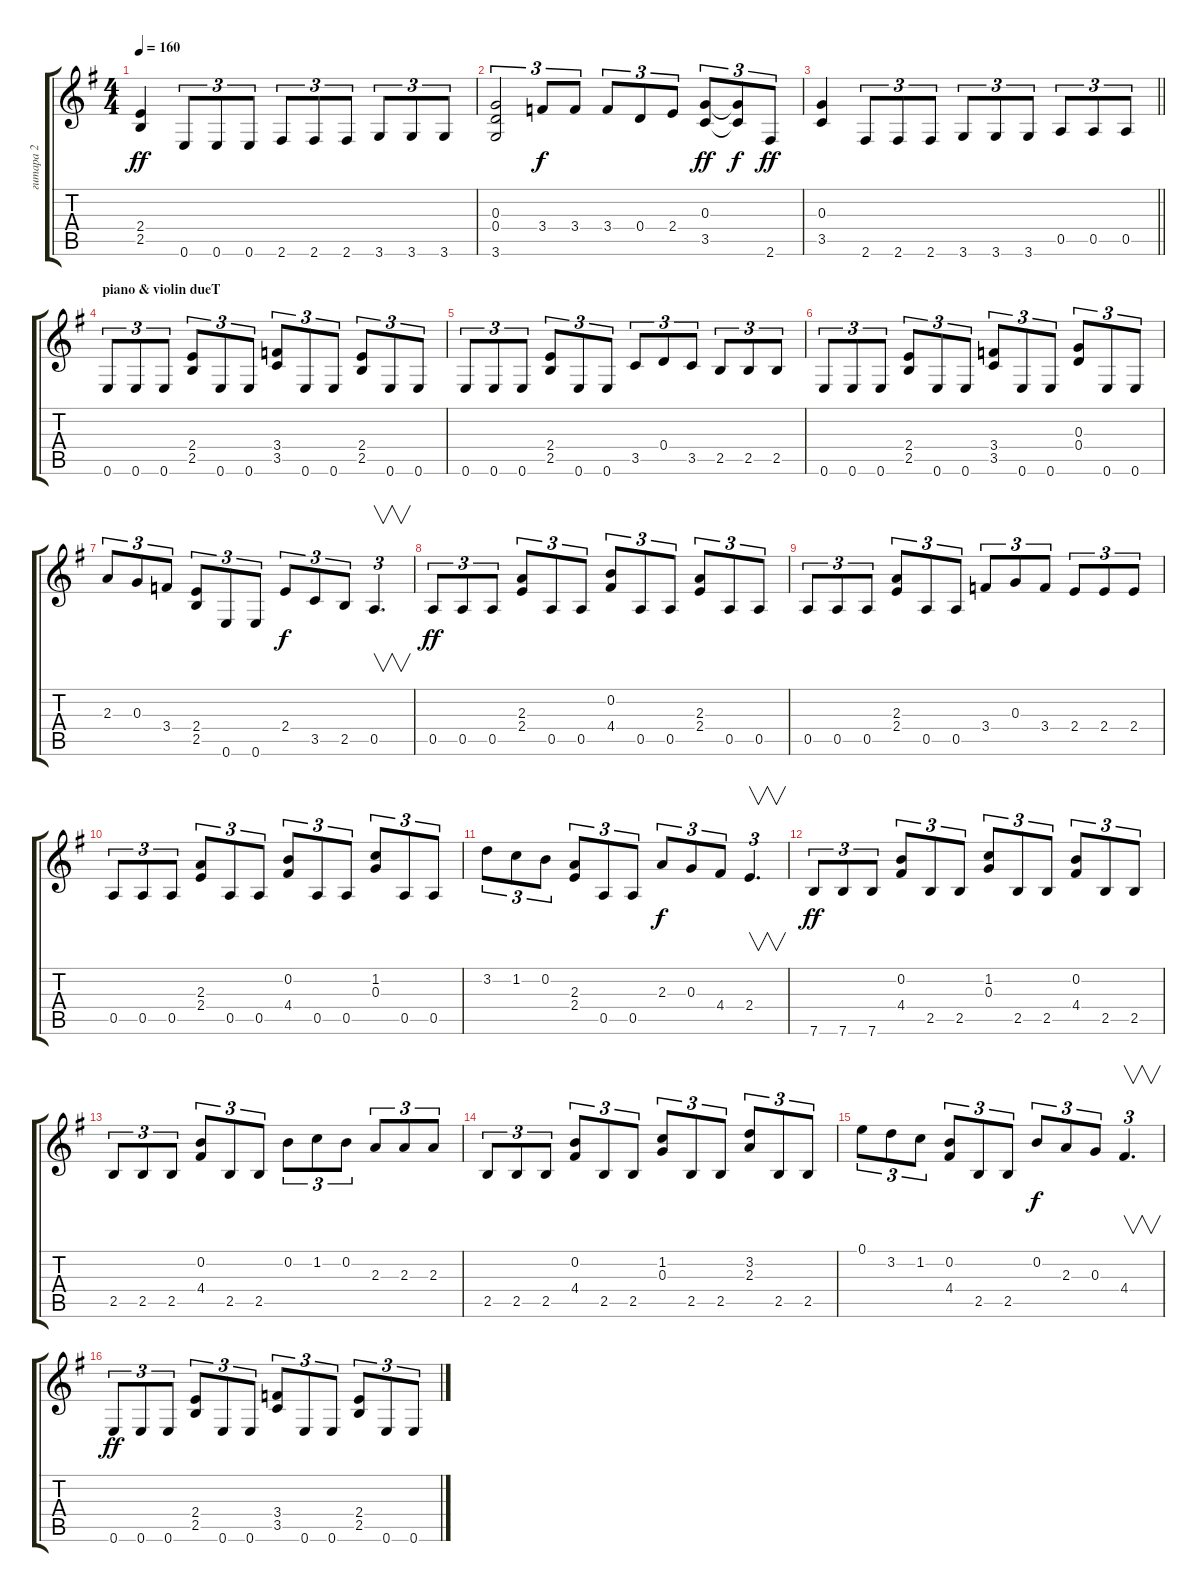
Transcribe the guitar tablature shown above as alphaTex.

\track ("гитара 2" "гитара 2") {instrument distortionguitar}
\staff {score tabs}
\tuning (E4 B3 G3 D3 A2 E2) {hide}
\ts (4 4)
\tempo 160
\clef g2
\ks eminor
(2.4 2.5).4{dy ff} 0.6.8{tu (3 2)} 0.6.8{tu (3 2)} 0.6.8{tu (3 2)} 2.6.8{tu (3 2)} 2.6.8{tu (3 2)} 2.6.8{tu (3 2)} 3.6.8{tu (3 2)} 3.6.8{tu (3 2)} 3.6.8{tu (3 2)} |
(0.3 0.4 3.6).2{tu (3 2)} 3.4.8{tu (3 2) dy f} 3.4.8{tu (3 2)} 3.4.8{tu (3 2)} 0.4.8{tu (3 2)} 2.4.8{tu (3 2)} (0.3 3.5).8{tu (3 2) dy ff} (0.3{t} 3.5{t}).8{tu (3 2) dy f} 2.6.8{tu (3 2) dy ff} |
\barLineRight lightlight
(0.3 3.5).4 2.6.8{tu (3 2)} 2.6.8{tu (3 2)} 2.6.8{tu (3 2)} 3.6.8{tu (3 2)} 3.6.8{tu (3 2)} 3.6.8{tu (3 2)} 0.5.8{tu (3 2)} 0.5.8{tu (3 2)} 0.5.8{tu (3 2)} |
\section ("" "piano & violin dueT")
0.6.8{tu (3 2)} 0.6.8{tu (3 2)} 0.6.8{tu (3 2)} (2.4 2.5).8{tu (3 2)} 0.6.8{tu (3 2)} 0.6.8{tu (3 2)} (3.4 3.5).8{tu (3 2)} 0.6.8{tu (3 2)} 0.6.8{tu (3 2)} (2.4 2.5).8{tu (3 2)} 0.6.8{tu (3 2)} 0.6.8{tu (3 2)} |
0.6.8{tu (3 2)} 0.6.8{tu (3 2)} 0.6.8{tu (3 2)} (2.4 2.5).8{tu (3 2)} 0.6.8{tu (3 2)} 0.6.8{tu (3 2)} 3.5.8{tu (3 2)} 0.4.8{tu (3 2)} 3.5.8{tu (3 2)} 2.5.8{tu (3 2)} 2.5.8{tu (3 2)} 2.5.8{tu (3 2)} |
0.6.8{tu (3 2)} 0.6.8{tu (3 2)} 0.6.8{tu (3 2)} (2.4 2.5).8{tu (3 2)} 0.6.8{tu (3 2)} 0.6.8{tu (3 2)} (3.4 3.5).8{tu (3 2)} 0.6.8{tu (3 2)} 0.6.8{tu (3 2)} (0.3 0.4).8{tu (3 2)} 0.6.8{tu (3 2)} 0.6.8{tu (3 2)} |
2.3.8{tu (3 2)} 0.3.8{tu (3 2)} 3.4.8{tu (3 2)} (2.4 2.5).8{tu (3 2)} 0.6.8{tu (3 2)} 0.6.8{tu (3 2)} 2.4.8{tu (3 2) dy f} 3.5.8{tu (3 2)} 2.5.8{tu (3 2)} 0.5.4{v d tu (3 2)} |
0.5.8{tu (3 2) dy ff} 0.5.8{tu (3 2)} 0.5.8{tu (3 2)} (2.3 2.4).8{tu (3 2)} 0.5.8{tu (3 2)} 0.5.8{tu (3 2)} (0.2 4.4).8{tu (3 2)} 0.5.8{tu (3 2)} 0.5.8{tu (3 2)} (2.3 2.4).8{tu (3 2)} 0.5.8{tu (3 2)} 0.5.8{tu (3 2)} |
0.5.8{tu (3 2)} 0.5.8{tu (3 2)} 0.5.8{tu (3 2)} (2.3 2.4).8{tu (3 2)} 0.5.8{tu (3 2)} 0.5.8{tu (3 2)} 3.4.8{tu (3 2)} 0.3.8{tu (3 2)} 3.4.8{tu (3 2)} 2.4.8{tu (3 2)} 2.4.8{tu (3 2)} 2.4.8{tu (3 2)} |
0.5.8{tu (3 2)} 0.5.8{tu (3 2)} 0.5.8{tu (3 2)} (2.3 2.4).8{tu (3 2)} 0.5.8{tu (3 2)} 0.5.8{tu (3 2)} (0.2 4.4).8{tu (3 2)} 0.5.8{tu (3 2)} 0.5.8{tu (3 2)} (1.2 0.3).8{tu (3 2)} 0.5.8{tu (3 2)} 0.5.8{tu (3 2)} |
3.2.8{tu (3 2)} 1.2.8{tu (3 2)} 0.2.8{tu (3 2)} (2.3 2.4).8{tu (3 2)} 0.5.8{tu (3 2)} 0.5.8{tu (3 2)} 2.3.8{tu (3 2) dy f} 0.3.8{tu (3 2)} 4.4.8{tu (3 2)} 2.4.4{v d tu (3 2)} |
7.6.8{tu (3 2) dy ff} 7.6.8{tu (3 2)} 7.6.8{tu (3 2)} (0.2 4.4).8{tu (3 2)} 2.5.8{tu (3 2)} 2.5.8{tu (3 2)} (1.2 0.3).8{tu (3 2)} 2.5.8{tu (3 2)} 2.5.8{tu (3 2)} (0.2 4.4).8{tu (3 2)} 2.5.8{tu (3 2)} 2.5.8{tu (3 2)} |
2.5.8{tu (3 2)} 2.5.8{tu (3 2)} 2.5.8{tu (3 2)} (0.2 4.4).8{tu (3 2)} 2.5.8{tu (3 2)} 2.5.8{tu (3 2)} 0.2.8{tu (3 2)} 1.2.8{tu (3 2)} 0.2.8{tu (3 2)} 2.3.8{tu (3 2)} 2.3.8{tu (3 2)} 2.3.8{tu (3 2)} |
2.5.8{tu (3 2)} 2.5.8{tu (3 2)} 2.5.8{tu (3 2)} (0.2 4.4).8{tu (3 2)} 2.5.8{tu (3 2)} 2.5.8{tu (3 2)} (1.2 0.3).8{tu (3 2)} 2.5.8{tu (3 2)} 2.5.8{tu (3 2)} (3.2 2.3).8{tu (3 2)} 2.5.8{tu (3 2)} 2.5.8{tu (3 2)} |
0.1.8{tu (3 2)} 3.2.8{tu (3 2)} 1.2.8{tu (3 2)} (0.2 4.4).8{tu (3 2)} 2.5.8{tu (3 2)} 2.5.8{tu (3 2)} 0.2.8{tu (3 2) dy f} 2.3.8{tu (3 2)} 0.3.8{tu (3 2)} 4.4.4{v d tu (3 2)} |
0.6.8{tu (3 2) dy ff} 0.6.8{tu (3 2)} 0.6.8{tu (3 2)} (2.4 2.5).8{tu (3 2)} 0.6.8{tu (3 2)} 0.6.8{tu (3 2)} (3.4 3.5).8{tu (3 2)} 0.6.8{tu (3 2)} 0.6.8{tu (3 2)} (2.4 2.5).8{tu (3 2)} 0.6.8{tu (3 2)} 0.6.8{tu (3 2)}
